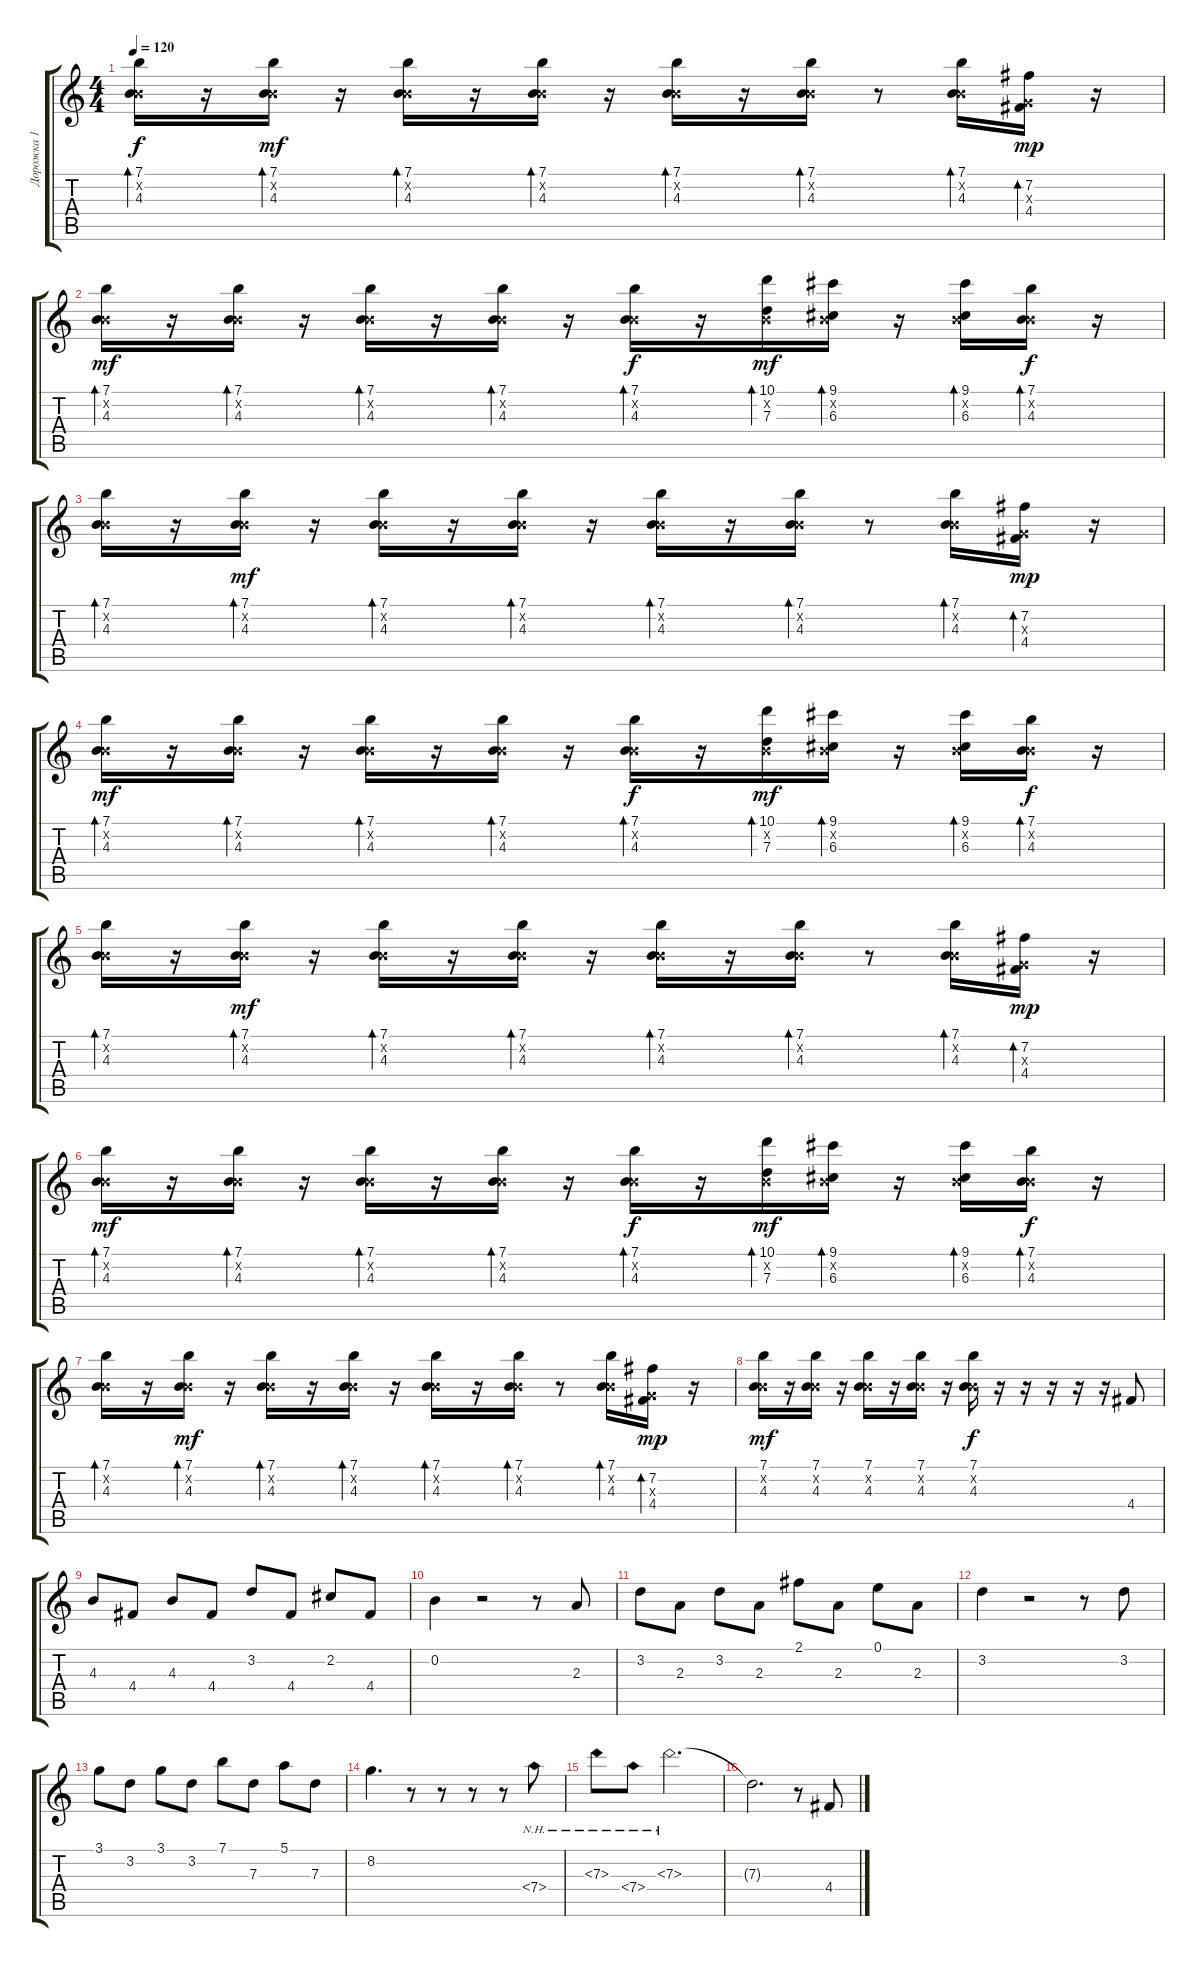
\track ("Дорожка 1" "Дорожка 1") {instrument electricguitarclean}
\staff {score tabs}
\tuning (E4 B3 G3 D3 A2 E2) {hide}
\ts (4 4)
\tempo 120
\clef g2
\ks c
(7.1 0.2{x} 4.3).16{bd 60 dy f} r.16 (7.1 0.2{x} 4.3).16{bd 60 dy mf} r.16 (7.1 0.2{x} 4.3).16{bd 60} r.16 (7.1 0.2{x} 4.3).16{bd 60} r.16 (7.1 0.2{x} 4.3).16{bd 60} r.16 (7.1 0.2{x} 4.3).16{bd 60} r.8 (7.1 0.2{x} 4.3).16{bd 60} (7.2 0.3{x} 4.4).16{bd 60 dy mp} r.16 |
(7.1 0.2{x} 4.3).16{bd 60 dy mf} r.16 (7.1 0.2{x} 4.3).16{bd 60} r.16 (7.1 0.2{x} 4.3).16{bd 60} r.16 (7.1 0.2{x} 4.3).16{bd 60} r.16 (7.1 0.2{x} 4.3).16{bd 60 dy f} r.16 (10.1 0.2{x} 7.3).16{bd 60 dy mf} (9.1 0.2{x} 6.3).16{bd 60} r.16 (9.1 0.2{x} 6.3).16{bd 60} (7.1 0.2{x} 4.3).16{bd 60 dy f} r.16 |
(7.1 0.2{x} 4.3).16{bd 60} r.16 (7.1 0.2{x} 4.3).16{bd 60 dy mf} r.16 (7.1 0.2{x} 4.3).16{bd 60} r.16 (7.1 0.2{x} 4.3).16{bd 60} r.16 (7.1 0.2{x} 4.3).16{bd 60} r.16 (7.1 0.2{x} 4.3).16{bd 60} r.8 (7.1 0.2{x} 4.3).16{bd 60} (7.2 0.3{x} 4.4).16{bd 60 dy mp} r.16 |
(7.1 0.2{x} 4.3).16{bd 60 dy mf} r.16 (7.1 0.2{x} 4.3).16{bd 60} r.16 (7.1 0.2{x} 4.3).16{bd 60} r.16 (7.1 0.2{x} 4.3).16{bd 60} r.16 (7.1 0.2{x} 4.3).16{bd 60 dy f} r.16 (10.1 0.2{x} 7.3).16{bd 60 dy mf} (9.1 0.2{x} 6.3).16{bd 60} r.16 (9.1 0.2{x} 6.3).16{bd 60} (7.1 0.2{x} 4.3).16{bd 60 dy f} r.16 |
(7.1 0.2{x} 4.3).16{bd 60} r.16 (7.1 0.2{x} 4.3).16{bd 60 dy mf} r.16 (7.1 0.2{x} 4.3).16{bd 60} r.16 (7.1 0.2{x} 4.3).16{bd 60} r.16 (7.1 0.2{x} 4.3).16{bd 60} r.16 (7.1 0.2{x} 4.3).16{bd 60} r.8 (7.1 0.2{x} 4.3).16{bd 60} (7.2 0.3{x} 4.4).16{bd 60 dy mp} r.16 |
(7.1 0.2{x} 4.3).16{bd 60 dy mf} r.16 (7.1 0.2{x} 4.3).16{bd 60} r.16 (7.1 0.2{x} 4.3).16{bd 60} r.16 (7.1 0.2{x} 4.3).16{bd 60} r.16 (7.1 0.2{x} 4.3).16{bd 60 dy f} r.16 (10.1 0.2{x} 7.3).16{bd 60 dy mf} (9.1 0.2{x} 6.3).16{bd 60} r.16 (9.1 0.2{x} 6.3).16{bd 60} (7.1 0.2{x} 4.3).16{bd 60 dy f} r.16 |
(7.1 0.2{x} 4.3).16{bd 60} r.16 (7.1 0.2{x} 4.3).16{bd 60 dy mf} r.16 (7.1 0.2{x} 4.3).16{bd 60} r.16 (7.1 0.2{x} 4.3).16{bd 60} r.16 (7.1 0.2{x} 4.3).16{bd 60} r.16 (7.1 0.2{x} 4.3).16{bd 60} r.8 (7.1 0.2{x} 4.3).16{bd 60} (7.2 0.3{x} 4.4).16{bd 60 dy mp} r.16 |
(7.1 0.2{x} 4.3).16{dy mf} r.16 (7.1 0.2{x} 4.3).16 r.16 (7.1 0.2{x} 4.3).16 r.16 (7.1 0.2{x} 4.3).16 r.16 (7.1 0.2{x} 4.3).16{dy f} r.16 r.16 r.16 r.16 r.16 4.4.8 |
4.3.8 4.4.8 4.3.8 4.4.8 3.2.8 4.4.8 2.2.8 4.4.8 |
0.2.4 r.2 r.8 2.3.8 |
3.2.8 2.3.8 3.2.8 2.3.8 2.1.8 2.3.8 0.1.8 2.3.8 |
3.2.4 r.2 r.8 3.2.8 |
3.1.8 3.2.8 3.1.8 3.2.8 7.1.8 7.3.8 5.1.8 7.3.8 |
8.2.4{d} r.8 r.8 r.8 r.8 7.4{nh}.8 |
7.3{nh}.8 7.4{nh}.8 7.3{nh}.2{d} |
7.3{t}.2{d} r.8 4.4.8
